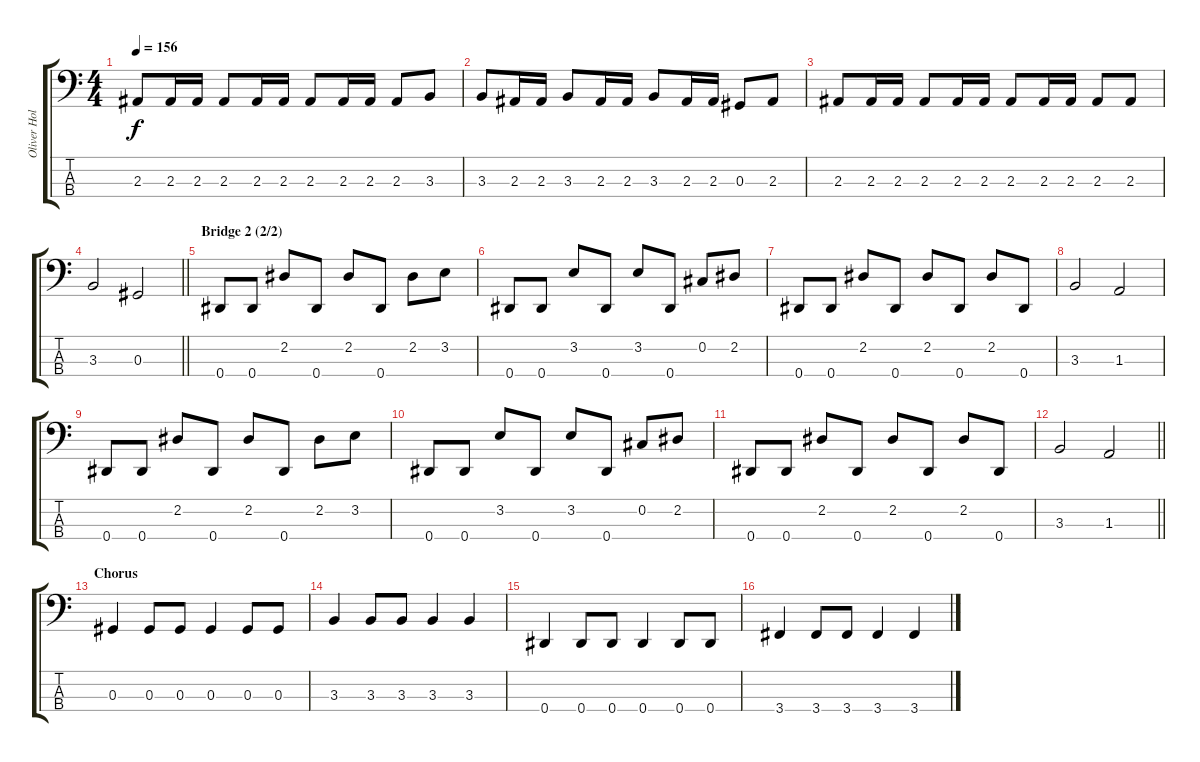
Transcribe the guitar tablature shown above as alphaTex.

\track ("Oliver Holzwarth" "Oliver Hol") {instrument electricbasspick}
\staff {score tabs}
\tuning (Gb2 Db2 Ab1 Eb1) {hide}
\ts (4 4)
\tempo 156
\clef f4
\ks c
2.3.8{dy f} 2.3.16 2.3.16 2.3.8 2.3.16 2.3.16 2.3.8 2.3.16 2.3.16 2.3.8 3.3.8 |
3.3.8 2.3.16 2.3.16 3.3.8 2.3.16 2.3.16 3.3.8 2.3.16 2.3.16 0.3.8 2.3.8 |
2.3.8 2.3.16 2.3.16 2.3.8 2.3.16 2.3.16 2.3.8 2.3.16 2.3.16 2.3.8 2.3.8 |
\barLineRight lightlight
3.3.2 0.3.2 |
\section ("" "Bridge 2 (2/2)")
0.4.8 0.4.8 2.2.8 0.4.8 2.2.8 0.4.8 2.2.8 3.2.8 |
0.4.8 0.4.8 3.2.8 0.4.8 3.2.8 0.4.8 0.2.8 2.2.8 |
0.4.8 0.4.8 2.2.8 0.4.8 2.2.8 0.4.8 2.2.8 0.4.8 |
3.3.2 1.3.2 |
0.4.8 0.4.8 2.2.8 0.4.8 2.2.8 0.4.8 2.2.8 3.2.8 |
0.4.8 0.4.8 3.2.8 0.4.8 3.2.8 0.4.8 0.2.8 2.2.8 |
0.4.8 0.4.8 2.2.8 0.4.8 2.2.8 0.4.8 2.2.8 0.4.8 |
\barLineRight lightlight
3.3.2 1.3.2 |
\section ("" "Chorus")
0.3.4 0.3.8 0.3.8 0.3.4 0.3.8 0.3.8 |
3.3.4 3.3.8 3.3.8 3.3.4 3.3.4 |
0.4.4 0.4.8 0.4.8 0.4.4 0.4.8 0.4.8 |
3.4.4 3.4.8 3.4.8 3.4.4 3.4.4
